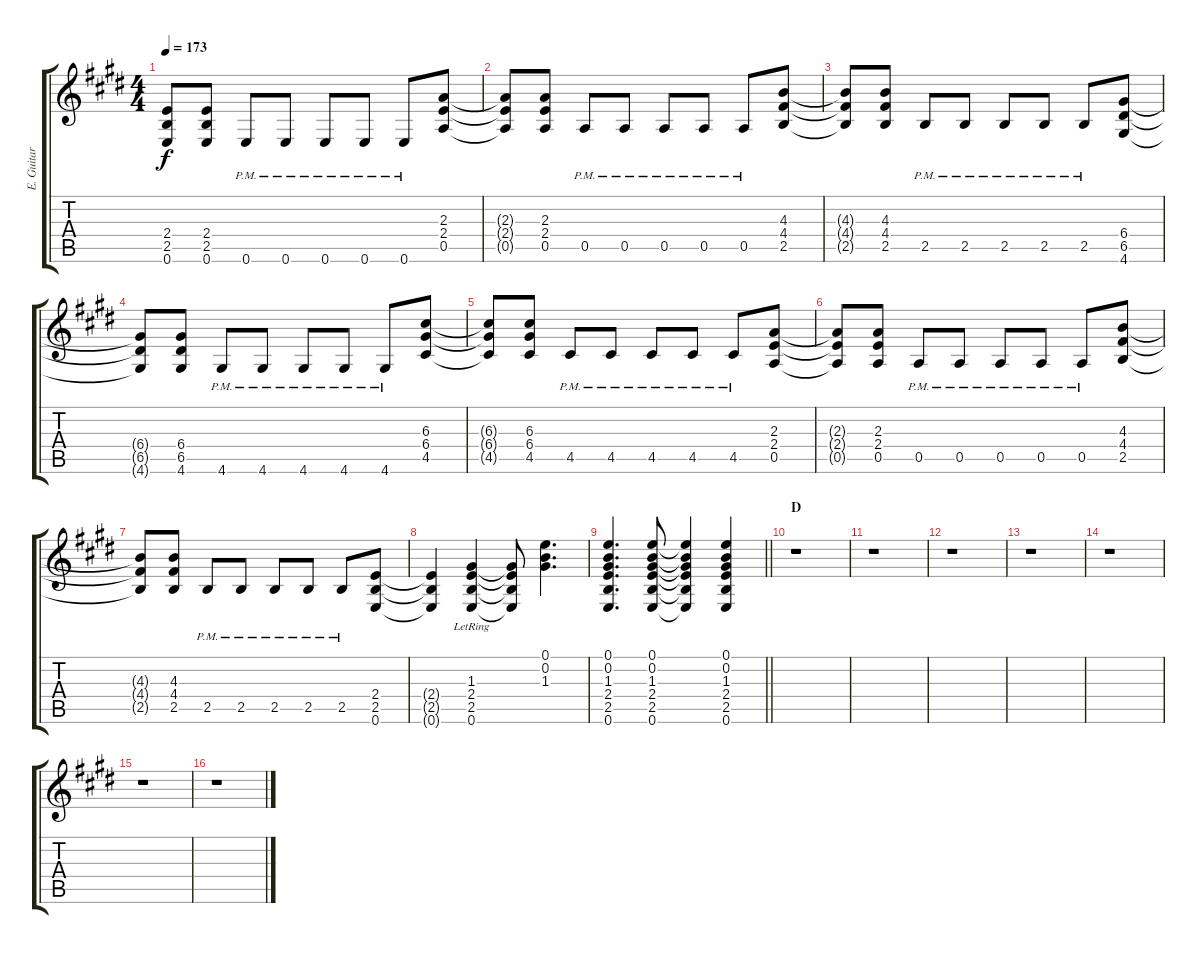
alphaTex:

\track ("E. Guitar I" "E. Guitar ") {instrument overdrivenguitar}
\staff {score tabs}
\tuning (E4 B3 G3 D3 A2 E2) {hide}
\ts (4 4)
\tempo 173
\clef g2
\ks e
(2.4{t} 2.5{t} 0.6{t}).8{dy f} (2.4 2.5 0.6).8 0.6{pm}.8 0.6{pm}.8 0.6{pm}.8 0.6{pm}.8 0.6{pm}.8 (2.3 2.4 0.5).8 |
(2.3{t} 2.4{t} 0.5{t}).8 (2.3 2.4 0.5).8 0.5{pm}.8 0.5{pm}.8 0.5{pm}.8 0.5{pm}.8 0.5{pm}.8 (4.3 4.4 2.5).8 |
(4.3{t} 4.4{t} 2.5{t}).8 (4.3 4.4 2.5).8 2.5{pm}.8 2.5{pm}.8 2.5{pm}.8 2.5{pm}.8 2.5{pm}.8 (6.4 6.5 4.6).8 |
(6.4{t} 6.5{t} 4.6{t}).8 (6.4 6.5 4.6).8 4.6{pm}.8 4.6{pm}.8 4.6{pm}.8 4.6{pm}.8 4.6{pm}.8 (6.3 6.4 4.5).8 |
(6.3{t} 6.4{t} 4.5{t}).8 (6.3 6.4 4.5).8 4.5{pm}.8 4.5{pm}.8 4.5{pm}.8 4.5{pm}.8 4.5{pm}.8 (2.3 2.4 0.5).8 |
(2.3{t} 2.4{t} 0.5{t}).8 (2.3 2.4 0.5).8 0.5{pm}.8 0.5{pm}.8 0.5{pm}.8 0.5{pm}.8 0.5{pm}.8 (4.3 4.4 2.5).8 |
(4.3{t} 4.4{t} 2.5{t}).8 (4.3 4.4 2.5).8 2.5{pm}.8 2.5{pm}.8 2.5{pm}.8 2.5{pm}.8 2.5{pm}.8 (2.4 2.5 0.6).8 |
(2.4{t} 2.5{t} 0.6{t}).4 (1.3{lr} 2.4{lr} 2.5{lr} 0.6{lr}).4 (1.3{t} 2.4{t} 2.5{t} 0.6{t}).8 (0.1 0.2 1.3).4{d} |
\barLineRight lightlight
(0.1 0.2 1.3 2.4 2.5 0.6).4{d} (0.1 0.2 1.3 2.4 2.5 0.6).8 (0.1{t} 0.2{t} 1.3{t} 2.4{t} 2.5{t} 0.6{t}).4 (0.1 0.2 1.3 2.4 2.5 0.6).4 |
\section ("" "D")
r.1 |
r.1 |
r.1 |
r.1 |
r.1 |
r.1 |
r.1
